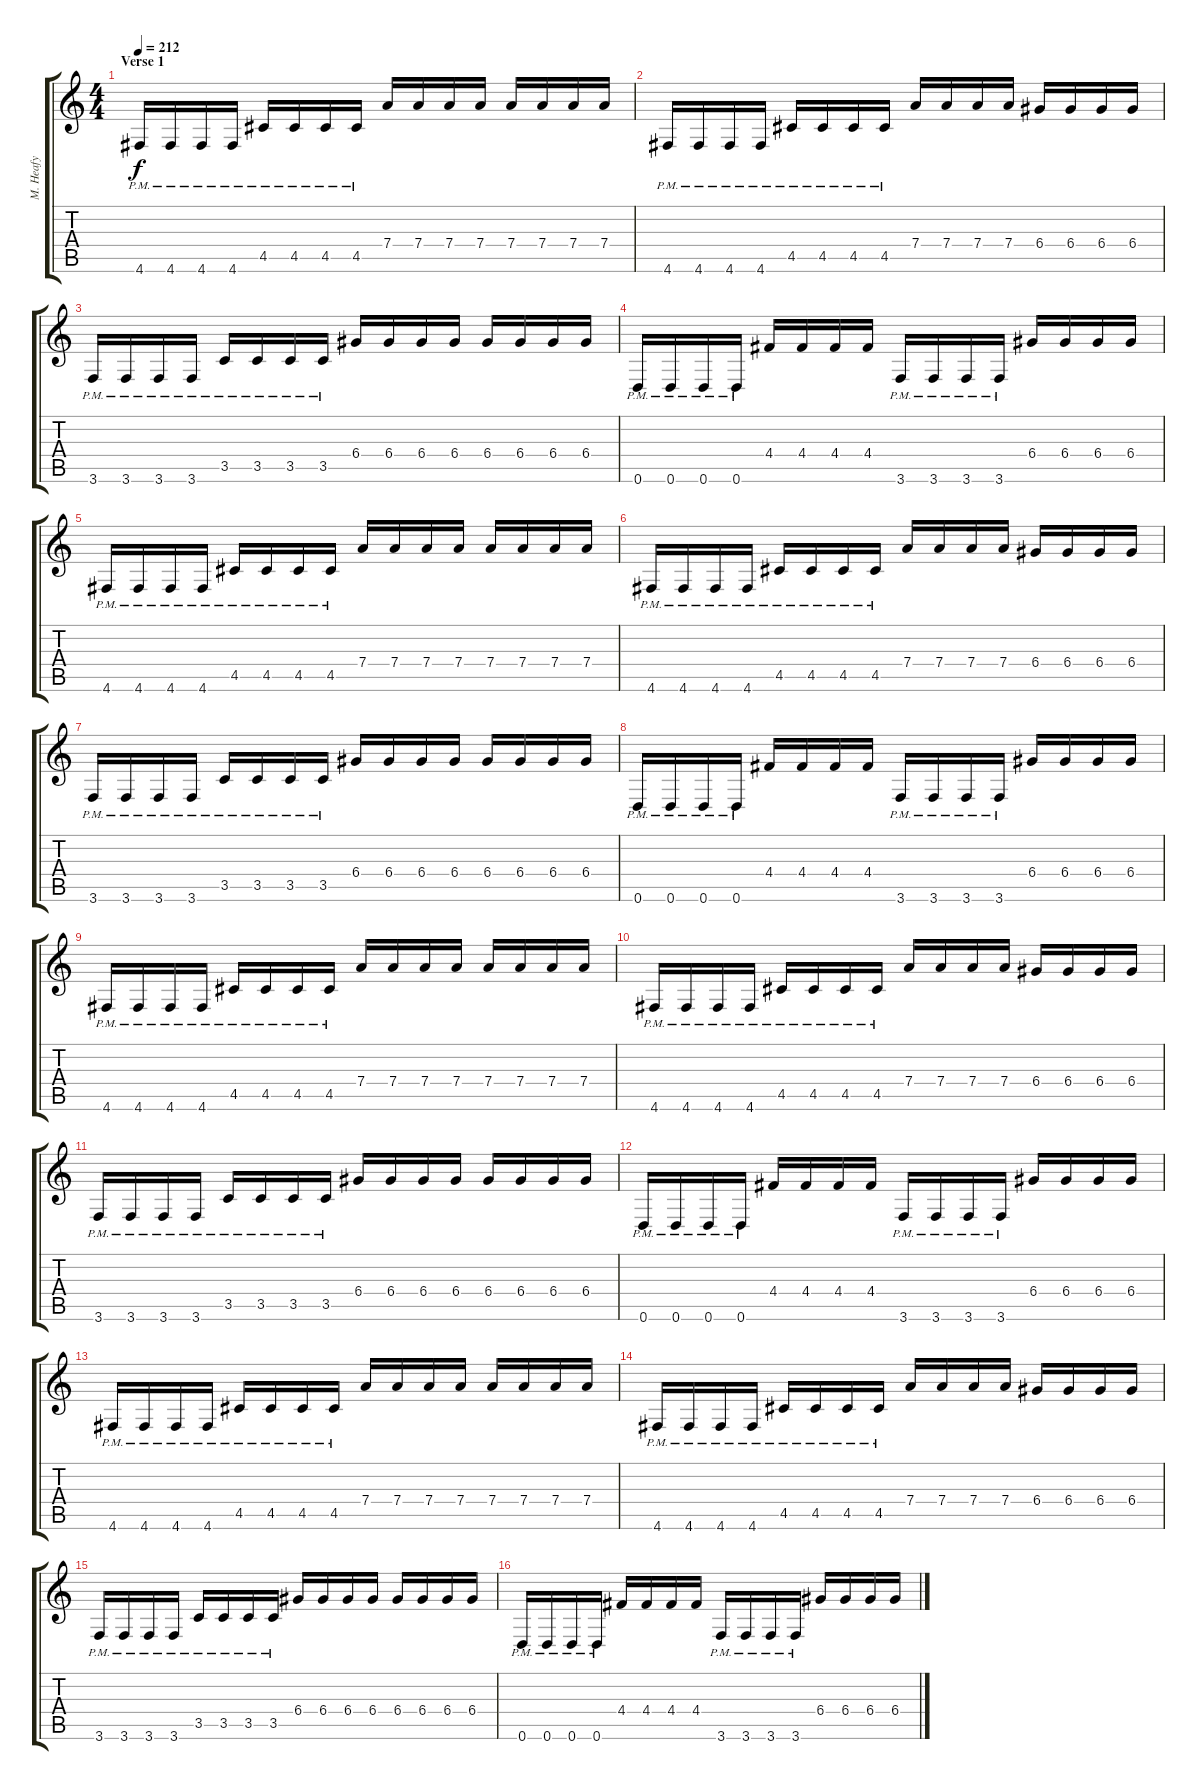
\track ("M. Heafy" "M. Heafy") {instrument overdrivenguitar}
\staff {score tabs}
\tuning (E4 B3 G3 D3 A2 D2) {hide}
\ts (4 4)
\section ("" "Verse 1")
\tempo 212
\clef g2
\ks c
4.6{pm}.16{dy f} 4.6{pm}.16 4.6{pm}.16 4.6{pm}.16 4.5{pm}.16 4.5{pm}.16 4.5{pm}.16 4.5{pm}.16 7.4.16 7.4.16 7.4.16 7.4.16 7.4.16 7.4.16 7.4.16 7.4.16 |
4.6{pm}.16 4.6{pm}.16 4.6{pm}.16 4.6{pm}.16 4.5{pm}.16 4.5{pm}.16 4.5{pm}.16 4.5{pm}.16 7.4.16 7.4.16 7.4.16 7.4.16 6.4.16 6.4.16 6.4.16 6.4.16 |
3.6{pm}.16 3.6{pm}.16 3.6{pm}.16 3.6{pm}.16 3.5{pm}.16 3.5{pm}.16 3.5{pm}.16 3.5{pm}.16 6.4.16 6.4.16 6.4.16 6.4.16 6.4.16 6.4.16 6.4.16 6.4.16 |
0.6{pm}.16 0.6{pm}.16 0.6{pm}.16 0.6{pm}.16 4.4.16 4.4.16 4.4.16 4.4.16 3.6{pm}.16 3.6{pm}.16 3.6{pm}.16 3.6{pm}.16 6.4.16 6.4.16 6.4.16 6.4.16 |
4.6{pm}.16 4.6{pm}.16 4.6{pm}.16 4.6{pm}.16 4.5{pm}.16 4.5{pm}.16 4.5{pm}.16 4.5{pm}.16 7.4.16 7.4.16 7.4.16 7.4.16 7.4.16 7.4.16 7.4.16 7.4.16 |
4.6{pm}.16 4.6{pm}.16 4.6{pm}.16 4.6{pm}.16 4.5{pm}.16 4.5{pm}.16 4.5{pm}.16 4.5{pm}.16 7.4.16 7.4.16 7.4.16 7.4.16 6.4.16 6.4.16 6.4.16 6.4.16 |
3.6{pm}.16 3.6{pm}.16 3.6{pm}.16 3.6{pm}.16 3.5{pm}.16 3.5{pm}.16 3.5{pm}.16 3.5{pm}.16 6.4.16 6.4.16 6.4.16 6.4.16 6.4.16 6.4.16 6.4.16 6.4.16 |
0.6{pm}.16 0.6{pm}.16 0.6{pm}.16 0.6{pm}.16 4.4.16 4.4.16 4.4.16 4.4.16 3.6{pm}.16 3.6{pm}.16 3.6{pm}.16 3.6{pm}.16 6.4.16 6.4.16 6.4.16 6.4.16 |
4.6{pm}.16 4.6{pm}.16 4.6{pm}.16 4.6{pm}.16 4.5{pm}.16 4.5{pm}.16 4.5{pm}.16 4.5{pm}.16 7.4.16 7.4.16 7.4.16 7.4.16 7.4.16 7.4.16 7.4.16 7.4.16 |
4.6{pm}.16 4.6{pm}.16 4.6{pm}.16 4.6{pm}.16 4.5{pm}.16 4.5{pm}.16 4.5{pm}.16 4.5{pm}.16 7.4.16 7.4.16 7.4.16 7.4.16 6.4.16 6.4.16 6.4.16 6.4.16 |
3.6{pm}.16 3.6{pm}.16 3.6{pm}.16 3.6{pm}.16 3.5{pm}.16 3.5{pm}.16 3.5{pm}.16 3.5{pm}.16 6.4.16 6.4.16 6.4.16 6.4.16 6.4.16 6.4.16 6.4.16 6.4.16 |
0.6{pm}.16 0.6{pm}.16 0.6{pm}.16 0.6{pm}.16 4.4.16 4.4.16 4.4.16 4.4.16 3.6{pm}.16 3.6{pm}.16 3.6{pm}.16 3.6{pm}.16 6.4.16 6.4.16 6.4.16 6.4.16 |
4.6{pm}.16 4.6{pm}.16 4.6{pm}.16 4.6{pm}.16 4.5{pm}.16 4.5{pm}.16 4.5{pm}.16 4.5{pm}.16 7.4.16 7.4.16 7.4.16 7.4.16 7.4.16 7.4.16 7.4.16 7.4.16 |
4.6{pm}.16 4.6{pm}.16 4.6{pm}.16 4.6{pm}.16 4.5{pm}.16 4.5{pm}.16 4.5{pm}.16 4.5{pm}.16 7.4.16 7.4.16 7.4.16 7.4.16 6.4.16 6.4.16 6.4.16 6.4.16 |
3.6{pm}.16 3.6{pm}.16 3.6{pm}.16 3.6{pm}.16 3.5{pm}.16 3.5{pm}.16 3.5{pm}.16 3.5{pm}.16 6.4.16 6.4.16 6.4.16 6.4.16 6.4.16 6.4.16 6.4.16 6.4.16 |
0.6{pm}.16 0.6{pm}.16 0.6{pm}.16 0.6{pm}.16 4.4.16 4.4.16 4.4.16 4.4.16 3.6{pm}.16 3.6{pm}.16 3.6{pm}.16 3.6{pm}.16 6.4.16 6.4.16 6.4.16 6.4.16
